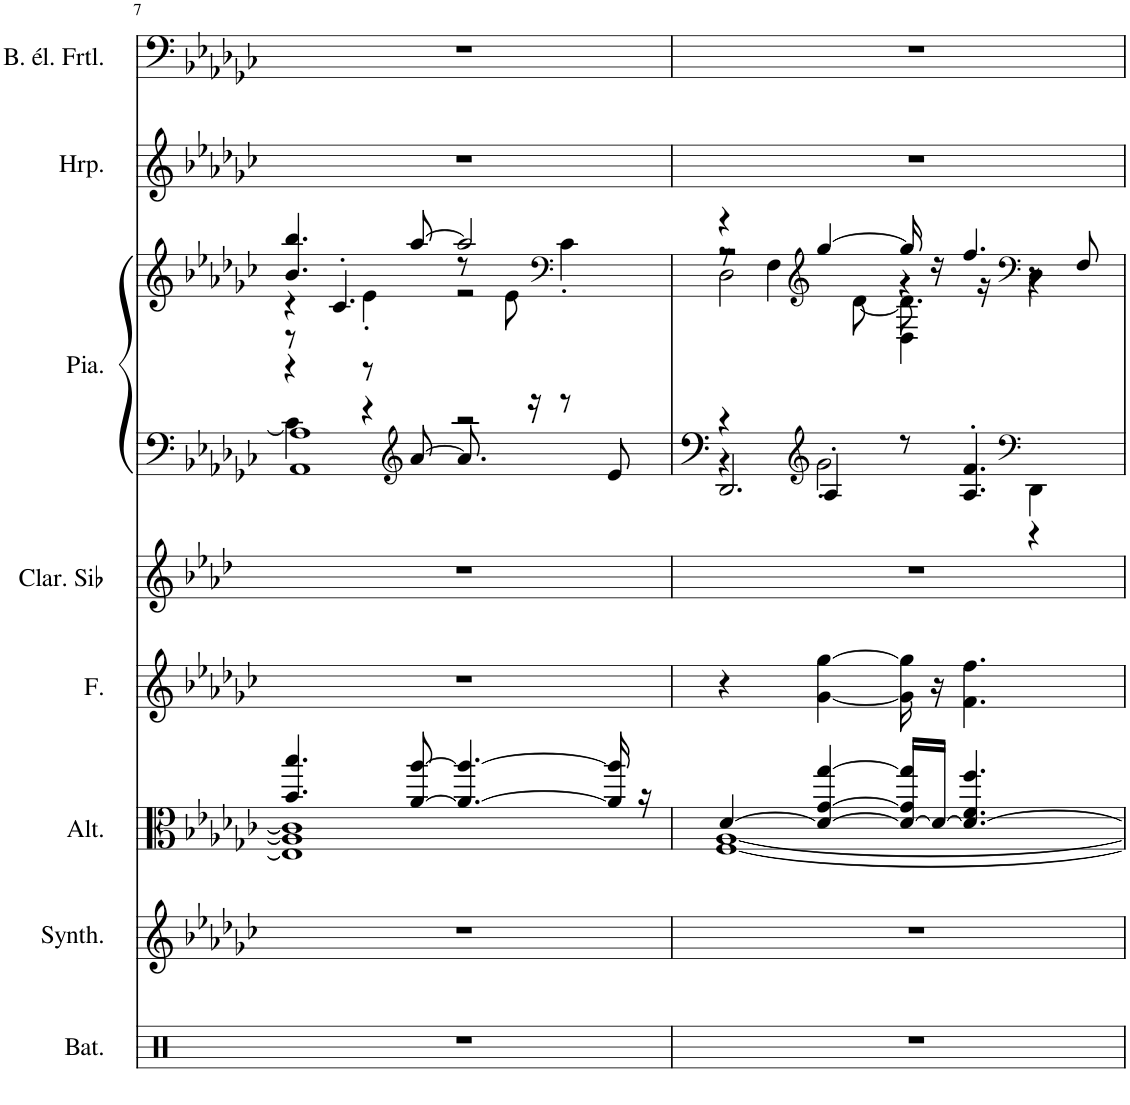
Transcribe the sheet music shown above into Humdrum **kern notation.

**kern	**kern	**kern	**kern	**kern	**kern	**kern	**kern	**kern
*part8	*part7	*part6	*part5	*part4	*part3	*part3	*part2	*part1
*staff9	*staff8	*staff7	*staff6	*staff5	*staff4	*staff3	*staff2	*staff1
*I"Batterie, Drums	*I"Synthétiseur d'instruments à cordes, Synth Strings 1	*I"Altos, String Ensemble 1	*I"Femmes, Choir Aahs	*I"Clarinette en Sib	*I"Piano, Bright Acoustic Piano	*	*I"Harpe	*I"Basse électrique fretless, Fretless Bass
*I'Bat.	*I'Synth.	*I'Alt.	*I'F.	*I'Clar. Sib	*I'Pia.	*	*I'Hrp.	*I'B. él. Frtl.
!!LO:PB:g=z
*clefX	*clefG2	*clefC3	*clefG2	*clefG2	*clefF4	*clefF4	*clefG2	*clefF4
*	*	*	*	*Trd1c2	*	*	*	*Trd7c12
*k[b-e-a-d-g-c-]	*k[b-e-a-d-g-c-]	*k[b-e-a-d-g-c-]	*k[b-e-a-d-g-c-]	*k[b-e-a-d-]	*k[b-e-a-d-g-c-]	*k[b-e-a-d-g-c-]	*k[b-e-a-d-g-c-]	*k[b-e-a-d-g-c-]
*M4/4	*M4/4	*M4/4	*M4/4	*M4/4	*M4/4	*M4/4	*M4/4	*M4/4
=7	=7	=7	=7	=7	=7	=7	=7	=7
*	*	*^	*	*	*^	*^	*	*
*	*	*	*	*	*	*	*^	*	*^	*	*
1r	1r	4.b-/ 4.bb-/	1E-] 1A-] 1c-]	1r	1r	4r	4c-\]	1AA- 1A-	4.b-/ 4.bb-/	4r	8r	1r	1r
.	.	.	.	.	.	.	.	.	.	.	4.c-'/	.	.
.	.	.	.	.	.	8r	4r	.	.	4e-'\	.	.	.
*	*	*	*	*	*	*clefG2	*	*	*	*	*	*	*
.	.	[8a-/ [8aa-/	.	.	.	[8a-/	.	.	[8aa-/	.	.	.	.
.	.	4.a-/_ 4.aa-/_	.	.	.	8.a-/]	2r	.	2aa-/]	8r	2r	.	.
.	.	.	.	.	.	.	.	.	.	8e-\	.	.	.
.	.	.	.	.	.	16r	.	.	.	.	.	.	.
*	*	*	*	*	*	*	*	*	*clefF4	*	*	*	*
.	.	.	.	.	.	8r	.	.	.	4c-'\	.	.	.
.	.	16a-/] 16aa-/]	.	.	.	8e-/	.	.	.	.	.	.	.
.	.	16r	.	.	.	.	.	.	.	.	.	.	.
=8	=8	=8	=8	=8	=8	=8	=8	=8	=8	=8	=8	=8	=8
*	*	*	*	*	*	*	*	*	*	*	*^	*	*
1r	1r	[4d-/	[1F [1A-	4r	1r	4r	4r	2.DD-/	4r	8r	2r	2D-\	1r	1r
.	.	.	.	.	.	.	.	.	.	4F\	.	.	.	.
*	*	*	*	*	*	*clefG2	*	*	*clefG2	*	*	*	*	*
.	.	4d-/_ [4g-/ [4gg-/	.	[4g-\ [4gg-\	.	4A-'/	2g-'\	.	[4gg-/	.	.	.	.	.
.	.	.	.	.	.	.	.	.	.	[8d-\	.	.	.	.
.	.	16d-/_ 16g-/] 16gg-/]LL	.	16g-\] 16gg-\]	.	8r	.	.	16gg-/]	8.d-\]	4r	4D-\	.	.
.	.	16d-/JJ_	.	16r	.	.	.	.	16r	.	.	.	.	.
.	.	4.d-/_ 4.f/ 4.ff/	.	4.f\ 4.ff\	.	4.A-/' 4.f/'	.	.	4.ff/	.	.	.	.	.
.	.	.	.	.	.	.	.	.	.	16r	.	.	.	.
*	*	*	*	*	*	*clefF4	*	*	*clefF4	*	*	*	*	*
.	.	.	.	.	.	.	4DD-\	4r	.	4r	8r	4D-\	.	.
.	.	.	.	.	.	.	.	.	.	.	8F/	.	.	.
*	*	*	*	*	*	*v	*v	*v	*	*	*	*	*	*
*	*	*v	*v	*	*	*	*v	*v	*v	*v	*	*
=	=	=	=	=	=	=	=	=
*-	*-	*-	*-	*-	*-	*-	*-	*-
